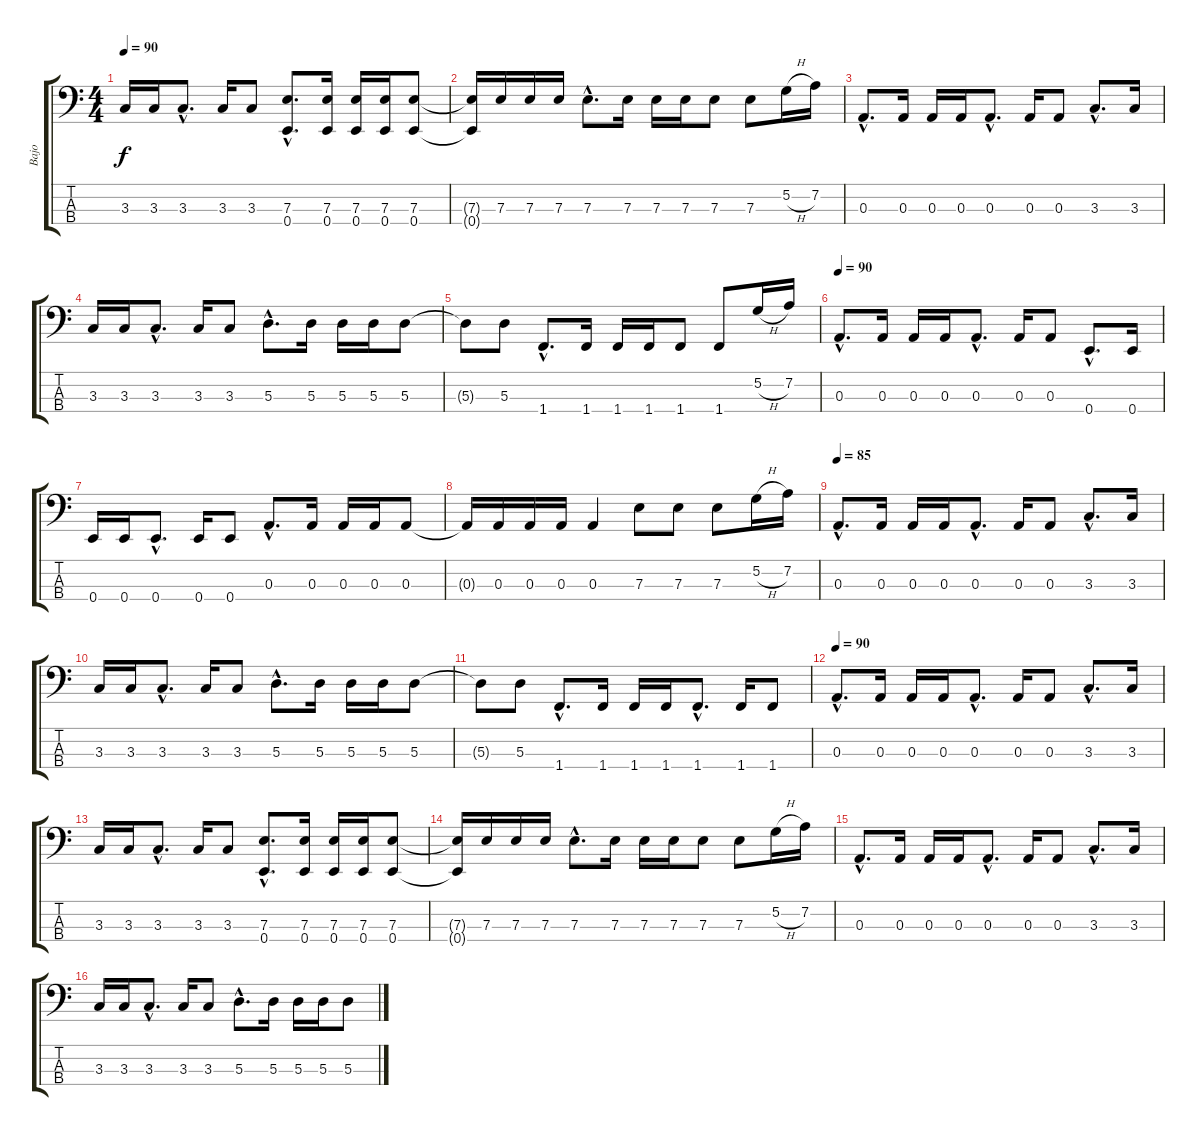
\track ("Bajo" "Bajo") {instrument electricbassfinger}
\staff {score tabs}
\tuning (G2 D2 A1 E1) {hide}
\ts (4 4)
\tempo 90
\clef f4
\ks c
3.3.16{dy f} 3.3.16 3.3{hac}.8{d} 3.3.16 3.3.8 (7.3{hac} 0.4{hac}).8{d} (7.3 0.4).16 (7.3 0.4).16 (7.3 0.4).16 (7.3 0.4).8 |
(7.3{t} 0.4{t}).16 7.3.16 7.3.16 7.3.16 7.3{hac}.8{d} 7.3.16 7.3.16 7.3.16 7.3.8 7.3.8 5.2{h}.16 7.2.16 |
0.3{hac}.8{d} 0.3.16 0.3.16 0.3.16 0.3{hac}.8{d} 0.3.16 0.3.8 3.3{hac}.8{d} 3.3.16 |
3.3.16 3.3.16 3.3{hac}.8{d} 3.3.16 3.3.8 5.3{hac}.8{d} 5.3.16 5.3.16 5.3.16 5.3.8 |
5.3{t}.8 5.3.8 1.4{hac}.8{d} 1.4.16 1.4.16 1.4.16 1.4.8 1.4.8 5.2{h}.16 7.2.16 |
\tempo 90
0.3{hac}.8{d} 0.3.16 0.3.16 0.3.16 0.3{hac}.8{d} 0.3.16 0.3.8 0.4{hac}.8{d} 0.4.16 |
0.4.16 0.4.16 0.4{hac}.8{d} 0.4.16 0.4.8 0.3{hac}.8{d} 0.3.16 0.3.16 0.3.16 0.3.8 |
0.3{t}.16 0.3.16 0.3.16 0.3.16 0.3.4 7.3.8 7.3.8 7.3.8 5.2{h}.16 7.2.16 |
\tempo 85
0.3{hac}.8{d} 0.3.16 0.3.16 0.3.16 0.3{hac}.8{d} 0.3.16 0.3.8 3.3{hac}.8{d} 3.3.16 |
3.3.16 3.3.16 3.3{hac}.8{d} 3.3.16 3.3.8 5.3{hac}.8{d} 5.3.16 5.3.16 5.3.16 5.3.8 |
5.3{t}.8 5.3.8 1.4{hac}.8{d} 1.4.16 1.4.16 1.4.16 1.4{hac}.8{d} 1.4.16 1.4.8 |
\tempo 90
0.3{hac}.8{d} 0.3.16 0.3.16 0.3.16 0.3{hac}.8{d} 0.3.16 0.3.8 3.3{hac}.8{d} 3.3.16 |
3.3.16 3.3.16 3.3{hac}.8{d} 3.3.16 3.3.8 (7.3{hac} 0.4{hac}).8{d} (7.3 0.4).16 (7.3 0.4).16 (7.3 0.4).16 (7.3 0.4).8 |
(7.3{t} 0.4{t}).16 7.3.16 7.3.16 7.3.16 7.3{hac}.8{d} 7.3.16 7.3.16 7.3.16 7.3.8 7.3.8 5.2{h}.16 7.2.16 |
0.3{hac}.8{d} 0.3.16 0.3.16 0.3.16 0.3{hac}.8{d} 0.3.16 0.3.8 3.3{hac}.8{d} 3.3.16 |
3.3.16 3.3.16 3.3{hac}.8{d} 3.3.16 3.3.8 5.3{hac}.8{d} 5.3.16 5.3.16 5.3.16 5.3.8
